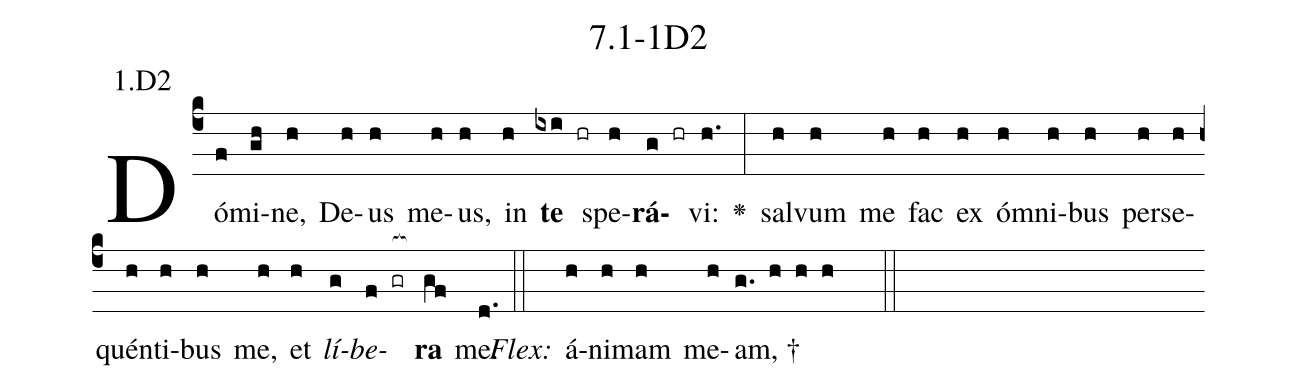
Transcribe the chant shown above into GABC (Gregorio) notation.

name: 7.1-1D2;
annotation: 1.D2;
%%
(c4)Dó(f)mi(gh)ne,(h) De(h)us(h) me(h)us,(h) in(h) <b>te</b>(ixi hr) spe(h)<b>rá</b>(g hr)vi:(h.) <v>\greheightstar</v>(:) sal(h)vum(h) me(h) fac(h) ex(h) óm(h)ni(h)bus(h) per(h)se(h)quén(h)ti(h)bus(h) me,(h) et(h) <i>lí</i>(g)<i>be</i>(f gr[ocb:1{])<b>ra</b>(gf[ocb:0}]) me.(d.) (::)
<i>Flex:</i>()  á(h)ni(h)mam(h) me(h)am, †(g. h h h  ::)

%E(h) u(h) o(g) u(f) a(gf) e.(d.) (::)
